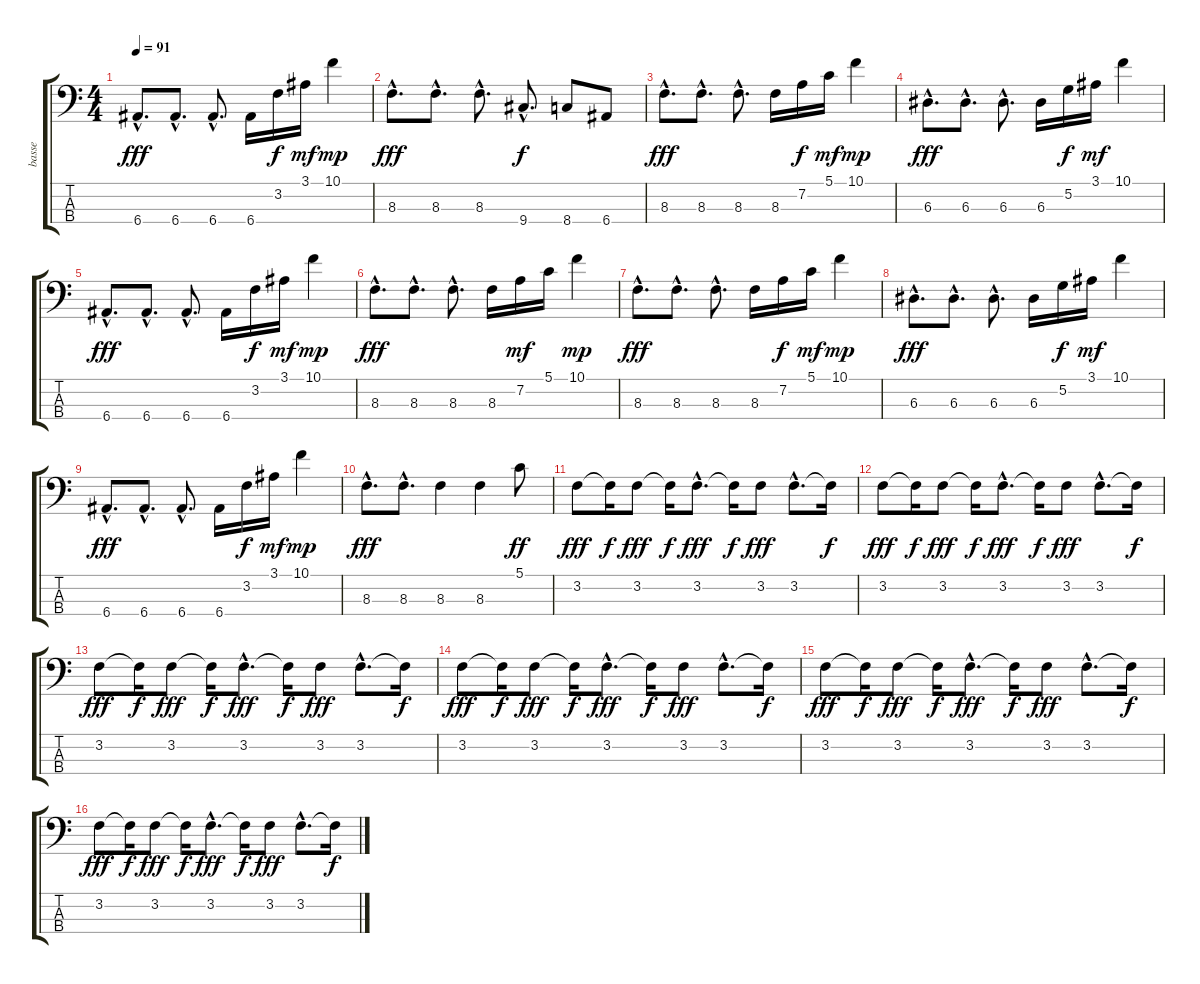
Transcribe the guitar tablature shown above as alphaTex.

\track ("basse" "basse") {instrument slapbass2}
\staff {score tabs}
\tuning (G2 D2 A1 E1) {hide}
\ts (4 4)
\tempo 91
\clef f4
\ks c
6.4{hac}.8{d dy fff} 6.4{hac}.8{d} 6.4{hac}.8{d} 6.4.16 3.2.16{dy f} 3.1.16{dy mf} 10.1.4{dy mp} |
8.3{hac}.8{d dy fff} 8.3{hac}.8{d} 8.3{hac}.8{d} 9.4{hac}.8{d dy f} 8.4.8 6.4.8 |
8.3{hac}.8{d dy fff} 8.3{hac}.8{d volume 14} 8.3{hac}.8{d} 8.3.16 7.2.16{dy f} 5.1.16{dy mf} 10.1.4{dy mp} |
6.3{hac}.8{d dy fff} 6.3{hac}.8{d} 6.3{hac}.8{d} 6.3.16 5.2.16{dy f} 3.1.16{dy mf} 10.1.4 |
6.4{hac}.8{d dy fff} 6.4{hac}.8{d} 6.4{hac}.8{d} 6.4.16 3.2.16{dy f} 3.1.16{dy mf} 10.1.4{dy mp} |
8.3{hac}.8{d dy fff} 8.3{hac}.8{d} 8.3{hac}.8{d} 8.3.16 7.2.16{dy mf} 5.1.16 10.1.4{dy mp} |
8.3{hac}.8{d dy fff} 8.3{hac}.8{d} 8.3{hac}.8{d} 8.3.16 7.2.16{dy f} 5.1.16{dy mf} 10.1.4{dy mp} |
6.3{hac}.8{d dy fff volume 14} 6.3{hac}.8{d} 6.3{hac}.8{d} 6.3.16 5.2.16{dy f} 3.1.16{dy mf} 10.1.4 |
6.4{hac}.8{d dy fff} 6.4{hac}.8{d} 6.4{hac}.8{d volume 14} 6.4.16 3.2.16{dy f} 3.1.16{dy mf} 10.1.4{dy mp} |
8.3{hac}.8{d dy fff} 8.3{hac}.8{d volume 14} 8.3.4 8.3.4 5.1.8{dy ff} |
3.2.8{dy fff} 3.2{t}.16{dy f} 3.2.8{dy fff volume 13} 3.2{t}.16{dy f} 3.2{hac}.8{d dy fff} 3.2{t}.16{dy f} 3.2.8{dy fff} 3.2{hac}.8{d} 3.2{t}.16{dy f} |
3.2.8{dy fff} 3.2{t}.16{dy f} 3.2.8{dy fff volume 13} 3.2{t}.16{dy f} 3.2{hac}.8{d dy fff} 3.2{t}.16{dy f} 3.2.8{dy fff} 3.2{hac}.8{d} 3.2{t}.16{dy f} |
3.2.8{dy fff} 3.2{t}.16{dy f} 3.2.8{dy fff volume 13} 3.2{t}.16{dy f} 3.2{hac}.8{d dy fff} 3.2{t}.16{dy f} 3.2.8{dy fff} 3.2{hac}.8{d} 3.2{t}.16{dy f} |
3.2.8{dy fff} 3.2{t}.16{dy f} 3.2.8{dy fff volume 13} 3.2{t}.16{dy f} 3.2{hac}.8{d dy fff} 3.2{t}.16{dy f} 3.2.8{dy fff} 3.2{hac}.8{d} 3.2{t}.16{dy f} |
3.2.8{dy fff} 3.2{t}.16{dy f} 3.2.8{dy fff volume 13} 3.2{t}.16{dy f} 3.2{hac}.8{d dy fff} 3.2{t}.16{dy f} 3.2.8{dy fff} 3.2{hac}.8{d} 3.2{t}.16{dy f} |
3.2.8{dy fff} 3.2{t}.16{dy f} 3.2.8{dy fff volume 13} 3.2{t}.16{dy f} 3.2{hac}.8{d dy fff} 3.2{t}.16{dy f} 3.2.8{dy fff} 3.2{hac}.8{d} 3.2{t}.16{dy f}
